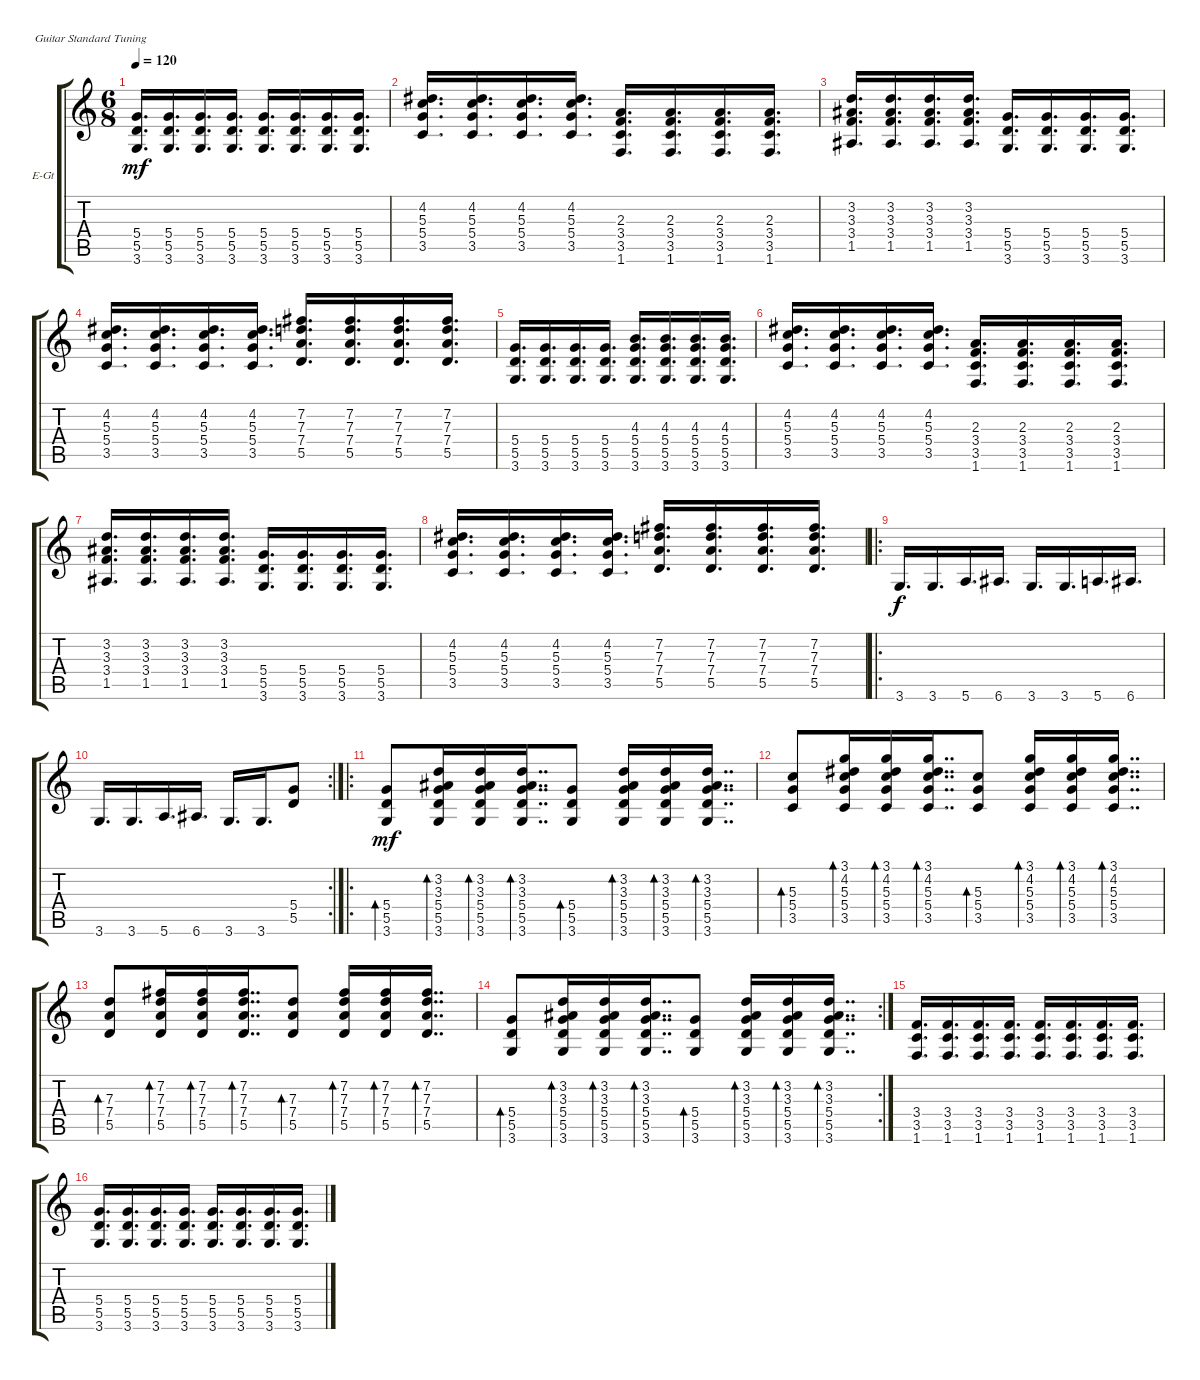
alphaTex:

\defaultSystemsLayout 4
\bracketExtendMode groupsimilarinstruments
\firstSystemTrackNameOrientation horizontal
\otherSystemsTrackNameOrientation horizontal
\track ("Electric Guitar" "E-Gt") {instrument distortionguitar}
\staff {score tabs}
\tuning (E4 B3 G3 D3 A2 E2)
\ts (6 8)
\tempo 120
\clef g2
\ks c
(5.5 3.6 5.4).16{d dy mf} (5.5 3.6 5.4).16{d} (5.5 3.6 5.4).16{d} (5.5 3.6 5.4).16{d} (5.5 3.6 5.4).16{d} (5.5 3.6 5.4).16{d} (5.5 3.6 5.4).16{d} (5.5 3.6 5.4).16{d} |
(3.5 5.4 5.3 4.2).16{d} (3.5 5.4 5.3 4.2).16{d} (3.5 5.4 5.3 4.2).16{d} (3.5 5.4 5.3 4.2).16{d} (3.5 1.6 3.4 2.3).16{d} (3.5 1.6 3.4 2.3).16{d} (3.5 1.6 3.4 2.3).16{d} (3.5 1.6 3.4 2.3).16{d} |
(1.5 3.4 3.3 3.2).16{d} (1.5 3.4 3.3 3.2).16{d} (1.5 3.4 3.3 3.2).16{d} (1.5 3.4 3.3 3.2).16{d} (5.5 3.6 5.4).16{d} (5.5 3.6 5.4).16{d} (5.5 3.6 5.4).16{d} (5.5 3.6 5.4).16{d} |
(3.5 5.4 5.3 4.2).16{d} (3.5 5.4 5.3 4.2).16{d} (3.5 5.4 5.3 4.2).16{d} (3.5 5.4 5.3 4.2).16{d} (5.5 7.4 7.3 7.2).16{d} (5.5 7.4 7.3 7.2).16{d} (5.5 7.4 7.3 7.2).16{d} (5.5 7.4 7.3 7.2).16{d} |
(5.5 3.6 5.4).16{d} (5.5 3.6 5.4).16{d} (5.5 3.6 5.4).16{d} (5.5 3.6 5.4).16{d} (5.5 3.6 5.4 4.3).16{d} (5.5 3.6 5.4 4.3).16{d} (5.5 3.6 5.4 4.3).16{d} (5.5 3.6 5.4 4.3).16{d} |
(3.5 5.4 5.3 4.2).16{d} (3.5 5.4 5.3 4.2).16{d} (3.5 5.4 5.3 4.2).16{d} (3.5 5.4 5.3 4.2).16{d} (3.5 1.6 3.4 2.3).16{d} (3.5 1.6 3.4 2.3).16{d} (3.5 1.6 3.4 2.3).16{d} (3.5 1.6 3.4 2.3).16{d} |
(1.5 3.4 3.3 3.2).16{d} (1.5 3.4 3.3 3.2).16{d} (1.5 3.4 3.3 3.2).16{d} (1.5 3.4 3.3 3.2).16{d} (5.5 3.6 5.4).16{d} (5.5 3.6 5.4).16{d} (5.5 3.6 5.4).16{d} (5.5 3.6 5.4).16{d} |
(3.5 5.4 5.3 4.2).16{d} (3.5 5.4 5.3 4.2).16{d} (3.5 5.4 5.3 4.2).16{d} (3.5 5.4 5.3 4.2).16{d} (5.5 7.4 7.3 7.2).16{d} (5.5 7.4 7.3 7.2).16{d} (5.5 7.4 7.3 7.2).16{d} (5.5 7.4 7.3 7.2).16{d} |
\ro
3.6.16{d dy f} 3.6.16{d} 5.6.16{d} 6.6.16{d} 3.6.16{d} 3.6.16{d} 5.6.16{d} 6.6.16{d} |
\rc 2
3.6.16{d} 3.6.16{d} 5.6.16{d} 6.6.16{d} 3.6.16{d} 3.6.16{d} (5.5 5.4).8 |
\ro
(3.6 5.5 5.4).8{bd 119 dy mf} (3.6 5.5 5.4 3.3 3.2).16{bd 119} (3.6 5.5 5.4 3.3 3.2).16{bd 60} (3.6 5.5 5.4 3.3 3.2).16{dd bd 119} (3.6 5.5 5.4).8{bd 119} (3.6 5.5 5.4 3.3 3.2).16{bd 119} (3.6 5.5 5.4 3.3 3.2).16{bd 60} (3.6 5.5 5.4 3.3 3.2).16{dd bd 119} |
(3.5 5.4 5.3).8{bd 119} (3.5 5.4 5.3 4.2 3.1).16{bd 119} (3.5 5.4 5.3 4.2 3.1).16{bd 60} (3.5 5.4 5.3 4.2 3.1).16{dd bd 119} (3.5 5.4 5.3).8{bd 119} (3.5 5.4 5.3 4.2 3.1).16{bd 119} (3.5 5.4 5.3 4.2 3.1).16{bd 60} (3.5 5.4 5.3 4.2 3.1).16{dd bd 119} |
(5.5 7.4 7.3).8{bd 119} (5.5 7.4 7.3 7.2).16{bd 119} (5.5 7.4 7.3 7.2).16{bd 60} (5.5 7.4 7.3 7.2).16{dd bd 119} (5.5 7.4 7.3).8{bd 119} (5.5 7.4 7.3 7.2).16{bd 119} (5.5 7.4 7.3 7.2).16{bd 60} (5.5 7.4 7.3 7.2).16{dd bd 119} |
\rc 2
(3.6 5.5 5.4).8{bd 119} (3.6 5.5 5.4 3.3 3.2).16{bd 119} (3.6 5.5 5.4 3.3 3.2).16{bd 60} (3.6 5.5 5.4 3.3 3.2).16{dd bd 119} (3.6 5.5 5.4).8{bd 119} (3.6 5.5 5.4 3.3 3.2).16{bd 119} (3.6 5.5 5.4 3.3 3.2).16{bd 60} (3.6 5.5 5.4 3.3 3.2).16{dd bd 119} |
(3.5 1.6 3.4).16{d} (3.5 1.6 3.4).16{d} (3.5 1.6 3.4).16{d} (3.5 1.6 3.4).16{d} (3.5 1.6 3.4).16{d} (3.5 1.6 3.4).16{d} (3.5 1.6 3.4).16{d} (3.5 1.6 3.4).16{d} |
(5.5 3.6 5.4).16{d} (5.5 3.6 5.4).16{d} (5.5 3.6 5.4).16{d} (5.5 3.6 5.4).16{d} (5.5 3.6 5.4).16{d} (5.5 3.6 5.4).16{d} (5.5 3.6 5.4).16{d} (5.5 3.6 5.4).16{d}
